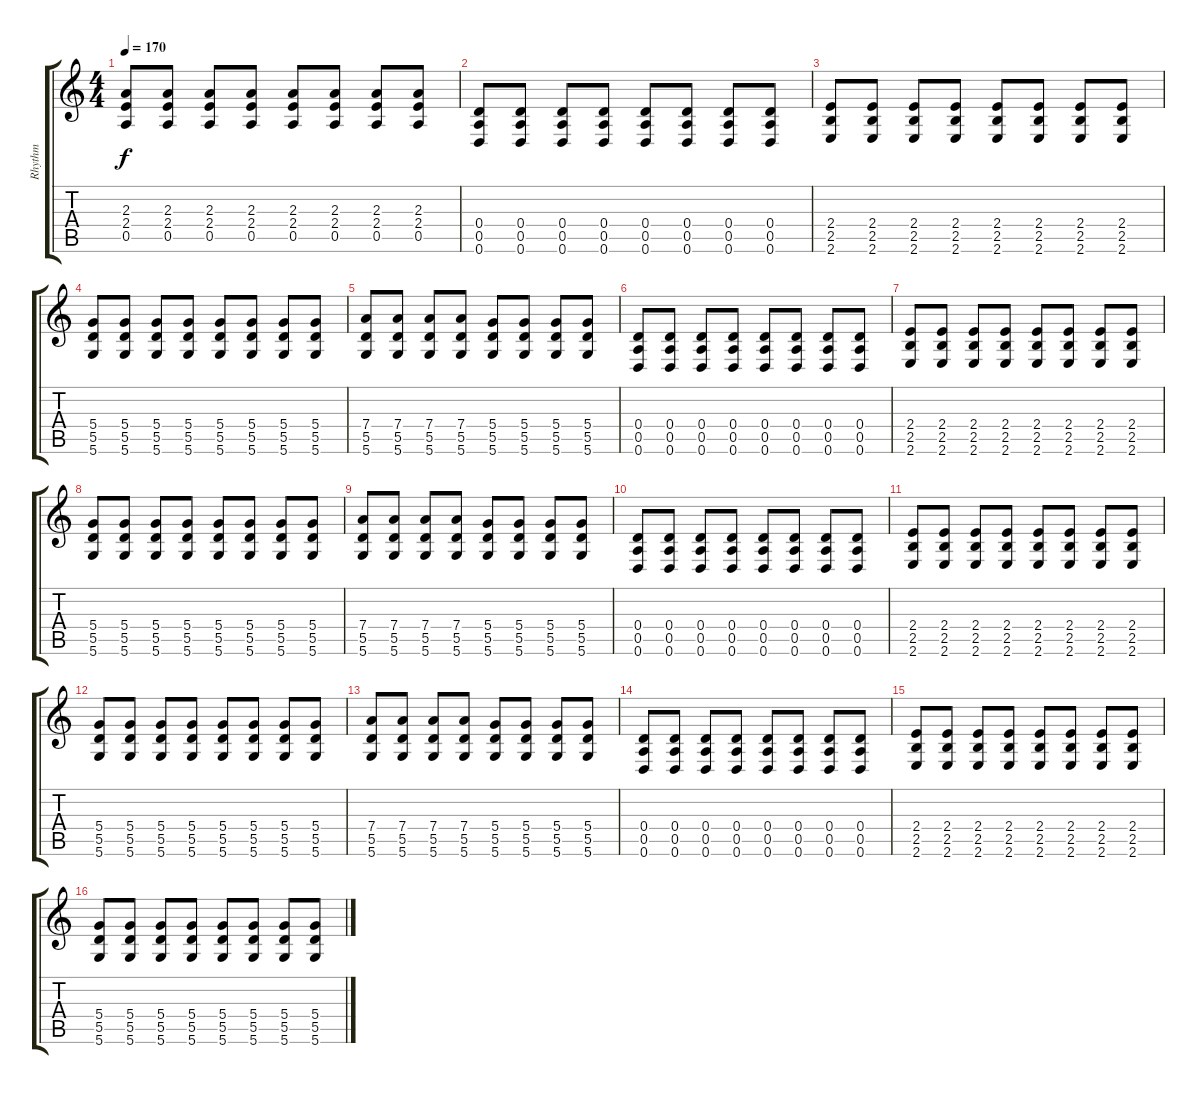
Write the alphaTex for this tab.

\track ("Rhythm" "Rhythm") {instrument distortionguitar}
\staff {score tabs}
\tuning (E4 B3 G3 D3 A2 D2) {hide}
\ts (4 4)
\tempo 170
\clef g2
\ks c
(2.3 2.4 0.5).8{dy f} (2.3 2.4 0.5).8 (2.3 2.4 0.5).8 (2.3 2.4 0.5).8 (2.3 2.4 0.5).8 (2.3 2.4 0.5).8 (2.3 2.4 0.5).8 (2.3 2.4 0.5).8 |
(0.4 0.5 0.6).8 (0.4 0.5 0.6).8 (0.4 0.5 0.6).8 (0.4 0.5 0.6).8 (0.4 0.5 0.6).8 (0.4 0.5 0.6).8 (0.4 0.5 0.6).8 (0.4 0.5 0.6).8 |
(2.4 2.5 2.6).8 (2.4 2.5 2.6).8 (2.4 2.5 2.6).8 (2.4 2.5 2.6).8 (2.4 2.5 2.6).8 (2.4 2.5 2.6).8 (2.4 2.5 2.6).8 (2.4 2.5 2.6).8 |
(5.4 5.5 5.6).8 (5.4 5.5 5.6).8 (5.4 5.5 5.6).8 (5.4 5.5 5.6).8 (5.4 5.5 5.6).8 (5.4 5.5 5.6).8 (5.4 5.5 5.6).8 (5.4 5.5 5.6).8 |
(7.4 5.5 5.6).8 (7.4 5.5 5.6).8 (7.4 5.5 5.6).8 (7.4 5.5 5.6).8 (5.4 5.5 5.6).8 (5.4 5.5 5.6).8 (5.4 5.5 5.6).8 (5.4 5.5 5.6).8 |
(0.4 0.5 0.6).8 (0.4 0.5 0.6).8 (0.4 0.5 0.6).8 (0.4 0.5 0.6).8 (0.4 0.5 0.6).8 (0.4 0.5 0.6).8 (0.4 0.5 0.6).8 (0.4 0.5 0.6).8 |
(2.4 2.5 2.6).8 (2.4 2.5 2.6).8 (2.4 2.5 2.6).8 (2.4 2.5 2.6).8 (2.4 2.5 2.6).8 (2.4 2.5 2.6).8 (2.4 2.5 2.6).8 (2.4 2.5 2.6).8 |
(5.4 5.5 5.6).8 (5.4 5.5 5.6).8 (5.4 5.5 5.6).8 (5.4 5.5 5.6).8 (5.4 5.5 5.6).8 (5.4 5.5 5.6).8 (5.4 5.5 5.6).8 (5.4 5.5 5.6).8 |
(7.4 5.5 5.6).8 (7.4 5.5 5.6).8 (7.4 5.5 5.6).8 (7.4 5.5 5.6).8 (5.4 5.5 5.6).8 (5.4 5.5 5.6).8 (5.4 5.5 5.6).8 (5.4 5.5 5.6).8 |
(0.4 0.5 0.6).8 (0.4 0.5 0.6).8 (0.4 0.5 0.6).8 (0.4 0.5 0.6).8 (0.4 0.5 0.6).8 (0.4 0.5 0.6).8 (0.4 0.5 0.6).8 (0.4 0.5 0.6).8 |
(2.4 2.5 2.6).8 (2.4 2.5 2.6).8 (2.4 2.5 2.6).8 (2.4 2.5 2.6).8 (2.4 2.5 2.6).8 (2.4 2.5 2.6).8 (2.4 2.5 2.6).8 (2.4 2.5 2.6).8 |
(5.4 5.5 5.6).8 (5.4 5.5 5.6).8 (5.4 5.5 5.6).8 (5.4 5.5 5.6).8 (5.4 5.5 5.6).8 (5.4 5.5 5.6).8 (5.4 5.5 5.6).8 (5.4 5.5 5.6).8 |
(7.4 5.5 5.6).8 (7.4 5.5 5.6).8 (7.4 5.5 5.6).8 (7.4 5.5 5.6).8 (5.4 5.5 5.6).8 (5.4 5.5 5.6).8 (5.4 5.5 5.6).8 (5.4 5.5 5.6).8 |
(0.4 0.5 0.6).8 (0.4 0.5 0.6).8 (0.4 0.5 0.6).8 (0.4 0.5 0.6).8 (0.4 0.5 0.6).8 (0.4 0.5 0.6).8 (0.4 0.5 0.6).8 (0.4 0.5 0.6).8 |
(2.4 2.5 2.6).8 (2.4 2.5 2.6).8 (2.4 2.5 2.6).8 (2.4 2.5 2.6).8 (2.4 2.5 2.6).8 (2.4 2.5 2.6).8 (2.4 2.5 2.6).8 (2.4 2.5 2.6).8 |
(5.4 5.5 5.6).8 (5.4 5.5 5.6).8 (5.4 5.5 5.6).8 (5.4 5.5 5.6).8 (5.4 5.5 5.6).8 (5.4 5.5 5.6).8 (5.4 5.5 5.6).8 (5.4 5.5 5.6).8
